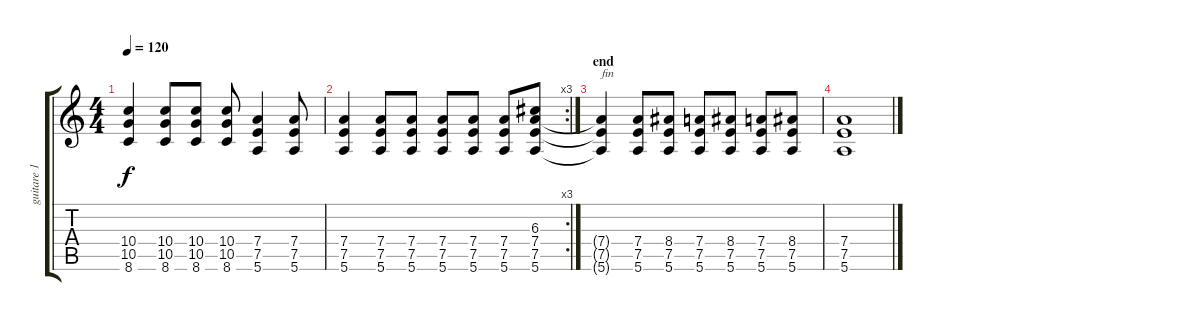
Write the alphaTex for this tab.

\track ("guitare 1 (distortion)" "guitare 1 ") {instrument distortionguitar}
\staff {score tabs}
\tuning (E4 B3 G3 D3 A2 E2) {hide}
\ts (4 4)
\tempo 120
\clef g2
\ks c
(10.4 10.5 8.6).4{dy f} (10.4 10.5 8.6).8 (10.4 10.5 8.6).8 (10.4 10.5 8.6).8 (7.4 7.5 5.6).4 (7.4 7.5 5.6).8 |
\rc 3
(7.4 7.5 5.6).4 (7.4 7.5 5.6).8 (7.4 7.5 5.6).8 (7.4 7.5 5.6).8 (7.4 7.5 5.6).8 (7.4 7.5 5.6).8 (6.3 7.4 7.5 5.6).8 |
\section ("" "end")
(7.4{t} 7.5{t} 5.6{t}).4{txt "fin"} (7.4 7.5 5.6).8 (8.4 7.5 5.6).8 (7.4 7.5 5.6).8 (8.4 7.5 5.6).8 (7.4 7.5 5.6).8 (8.4 7.5 5.6).8 |
(7.4 7.5 5.6).1
